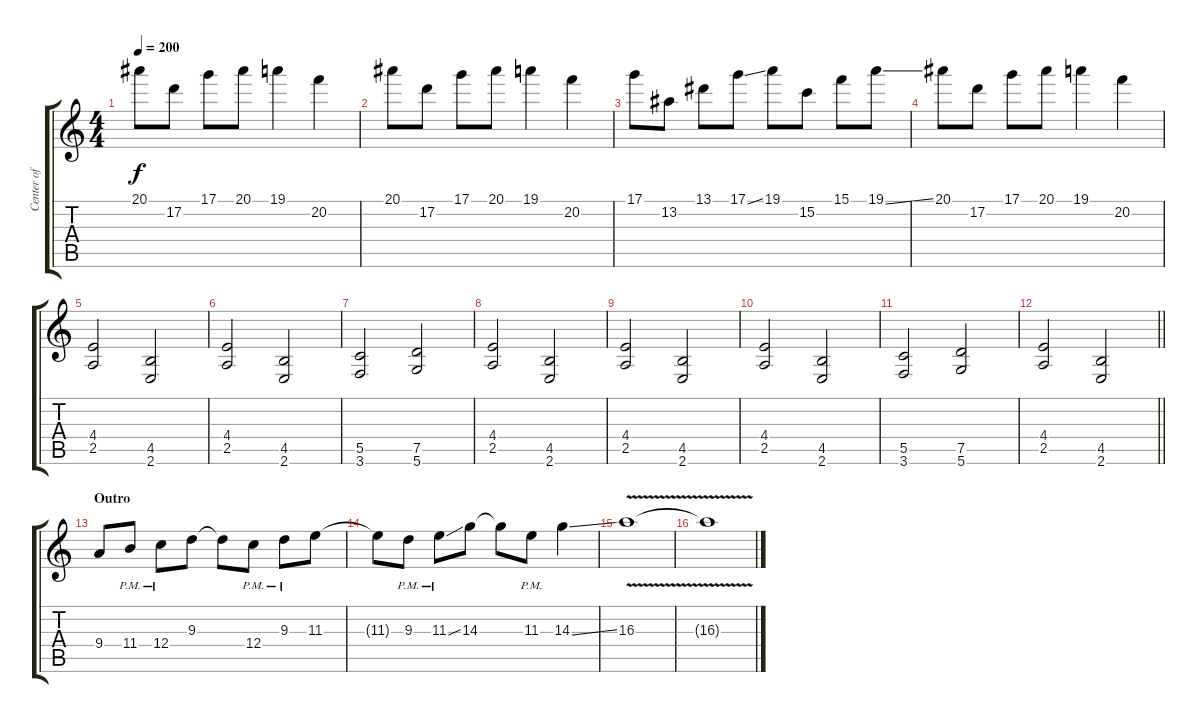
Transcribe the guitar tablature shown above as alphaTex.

\track ("Center of 3" "Center of ") {instrument distortionguitar}
\staff {score tabs}
\tuning (D4 A3 F3 C3 G2 D2) {hide}
\ts (4 4)
\tempo 200
\clef g2
\ks c
20.1.8{dy f} 17.2.8 17.1.8 20.1.8 19.1.4 20.2.4 |
20.1.8 17.2.8 17.1.8 20.1.8 19.1.4 20.2.4 |
17.1.8 13.2.8 13.1.8 17.1{ss}.8 19.1.8 15.2.8 15.1.8 19.1{ss}.8 |
20.1.8 17.2.8 17.1.8 20.1.8 19.1.4 20.2.4 |
(4.4 2.5).2 (4.5 2.6).2 |
(4.4 2.5).2 (4.5 2.6).2 |
(5.5 3.6).2 (7.5 5.6).2 |
(4.4 2.5).2 (4.5 2.6).2 |
(4.4 2.5).2 (4.5 2.6).2 |
(4.4 2.5).2 (4.5 2.6).2 |
(5.5 3.6).2 (7.5 5.6).2 |
\barLineRight lightlight
(4.4 2.5).2 (4.5 2.6).2 |
\section ("" "Outro")
9.4.8 11.4{pm}.8 12.4{pm}.8 9.3.8 9.3{t}.8 12.4{pm}.8 9.3{pm}.8 11.3.8 |
11.3{t}.8 9.3{pm}.8 11.3{ss pm}.8 14.3.8 14.3{t}.8 11.3{pm}.8 14.3{ss}.4 |
16.3{v}.1 |
16.3{t}.1
